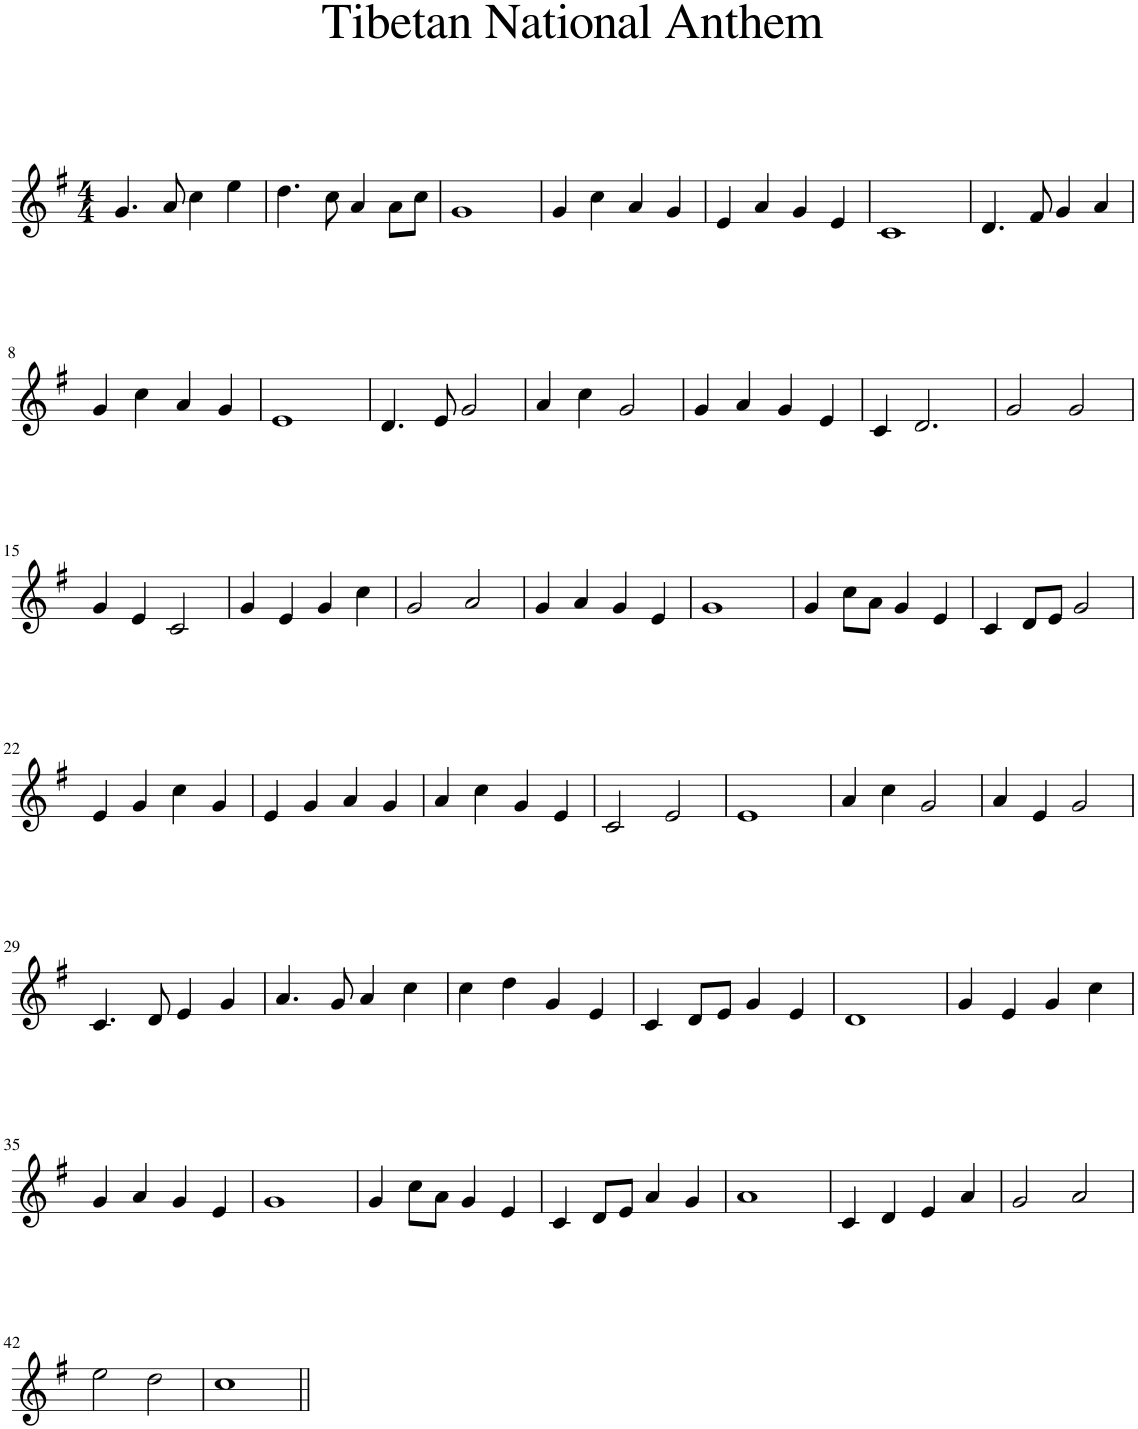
**kern
*part1
*staff1
*I"Piano
*I'Pno
*clefG2
*k[f#]
*G:
*M4/4
=1
4.g/
8a/
4cc\
4ee\
=2
4.dd\
8cc\
4a/
8a\L
8cc\J
=3
1g
=4
4g/
4cc\
4a/
4g/
=5
4e/
4a/
4g/
4e/
=6
1c
=7
4.d/
8f#/
4g/
4a/
!!LO:LB:g=z
=8
4g/
4cc\
4a/
4g/
=9
1e
=10
4.d/
8e/
2g/
=11
4a/
4cc\
2g/
=12
4g/
4a/
4g/
4e/
=13
4c/
2.d/
=14
2g/
2g/
!!LO:LB:g=z
=15
4g/
4e/
2c/
=16
4g/
4e/
4g/
4cc\
=17
2g/
2a/
=18
4g/
4a/
4g/
4e/
=19
1g
=20
4g/
8cc\L
8a\J
4g/
4e/
=21
4c/
8d/L
8e/J
2g/
!!LO:LB:g=z
=22
4e/
4g/
4cc\
4g/
=23
4e/
4g/
4a/
4g/
=24
4a/
4cc\
4g/
4e/
=25
2c/
2e/
=26
1e
=27
4a/
4cc\
2g/
=28
4a/
4e/
2g/
!!LO:LB:g=z
=29
4.c/
8d/
4e/
4g/
=30
4.a/
8g/
4a/
4cc\
=31
4cc\
4dd\
4g/
4e/
=32
4c/
8d/L
8e/J
4g/
4e/
=33
1d
=34
4g/
4e/
4g/
4cc\
!!LO:LB:g=z
=35
4g/
4a/
4g/
4e/
=36
1g
=37
4g/
8cc\L
8a\J
4g/
4e/
=38
4c/
8d/L
8e/J
4a/
4g/
=39
1a
=40
4c/
4d/
4e/
4a/
=41
2g/
2a/
!!LO:LB:g=z
=42
2ee\
2dd\
=43
1cc
=||
*-
